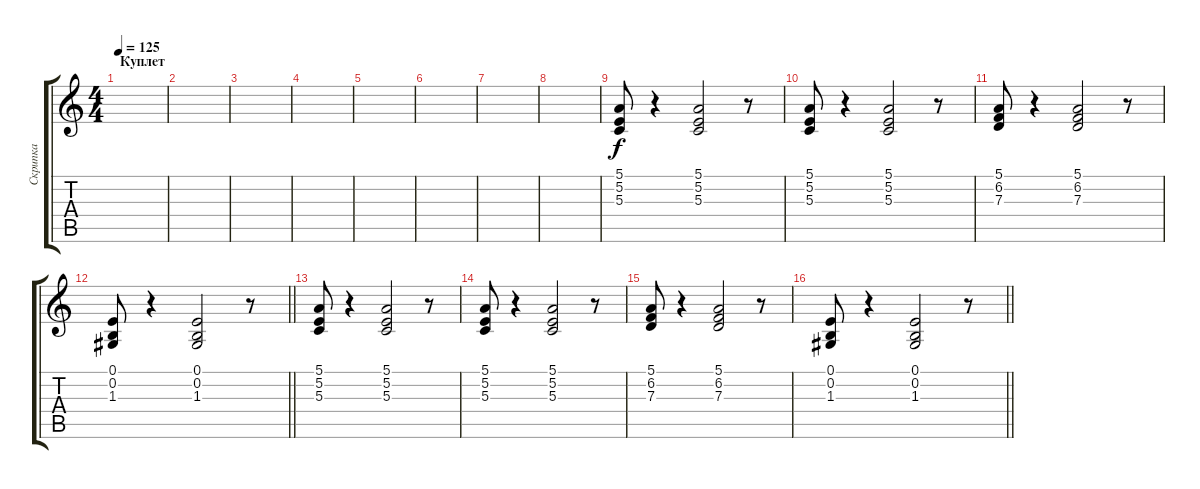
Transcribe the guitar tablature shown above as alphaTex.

\track ("Скрипка" "Скрипка") {instrument violin}
\staff {score tabs}
\tuning (E4 B3 G3 D3 A2 E2) {hide}
\ts (4 4)
\section ("" "Куплет")
\tempo 125
\clef g2
\ks c
|
|
|
|
|
|
|
|
(5.1 5.2 5.3).8 r.4 (5.1 5.2 5.3).2 r.8 |
(5.1 5.2 5.3).8 r.4 (5.1 5.2 5.3).2 r.8 |
(5.1 6.2 7.3).8 r.4 (5.1 6.2 7.3).2 r.8 |
\barLineRight lightlight
(0.1 0.2 1.3).8 r.4 (0.1 0.2 1.3).2 r.8 |
(5.1 5.2 5.3).8 r.4 (5.1 5.2 5.3).2 r.8 |
(5.1 5.2 5.3).8 r.4 (5.1 5.2 5.3).2 r.8 |
(5.1 6.2 7.3).8 r.4 (5.1 6.2 7.3).2 r.8 |
\barLineRight lightlight
(0.1 0.2 1.3).8 r.4 (0.1 0.2 1.3).2 r.8
